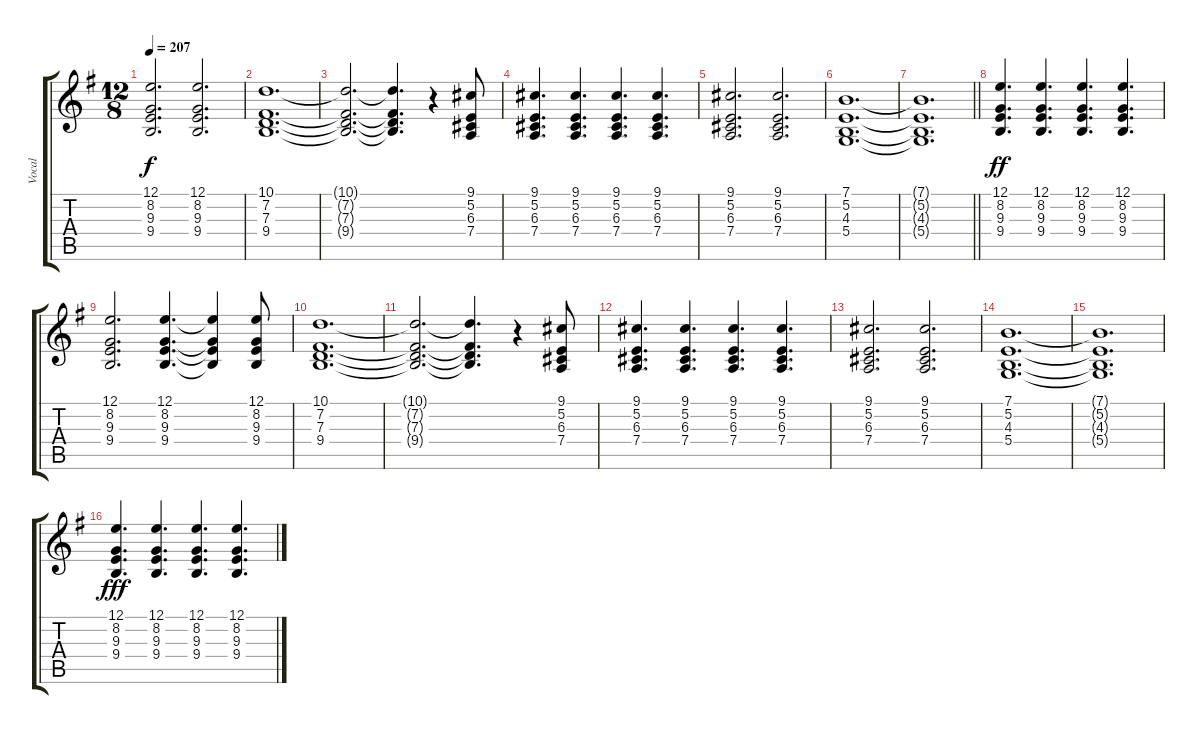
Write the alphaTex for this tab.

\track ("Vocal" "Vocal") {instrument tenorsax}
\staff {score tabs}
\tuning (E4 B3 G3 D3 A2 E2) {hide}
\ts (12 8)
\tempo 207
\clef g2
\ks g
(12.1 8.2 9.3 9.4).2{d dy f} (12.1 8.2 9.3 9.4).2{d} |
(10.1 7.2 7.3 9.4).1{d} |
(10.1{t} 7.2{t} 7.3{t} 9.4{t}).2{d} (10.1{t} 7.2{t} 7.3{t} 9.4{t}).4{d} r.4 (9.1 5.2 6.3 7.4).8 |
(9.1 5.2 6.3 7.4).4{d} (9.1 5.2 6.3 7.4).4{d} (9.1 5.2 6.3 7.4).4{d} (9.1 5.2 6.3 7.4).4{d} |
(9.1 5.2 6.3 7.4).2{d} (9.1 5.2 6.3 7.4).2{d} |
(7.1 5.2 4.3 5.4).1{d} |
\barLineRight lightlight
(7.1{t} 5.2{t} 4.3{t} 5.4{t}).1{d} |
(12.1 8.2 9.3 9.4).4{d dy ff} (12.1 8.2 9.3 9.4).4{d} (12.1 8.2 9.3 9.4).4{d} (12.1 8.2 9.3 9.4).4{d} |
(12.1 8.2 9.3 9.4).2{d} (12.1 8.2 9.3 9.4).4{d} (12.1{t} 8.2{t} 9.3{t} 9.4{t}).4 (12.1 8.2 9.3 9.4).8 |
(10.1 7.2 7.3 9.4).1{d} |
(10.1{t} 7.2{t} 7.3{t} 9.4{t}).2{d} (10.1{t} 7.2{t} 7.3{t} 9.4{t}).4{d} r.4 (9.1 5.2 6.3 7.4).8 |
(9.1 5.2 6.3 7.4).4{d} (9.1 5.2 6.3 7.4).4{d} (9.1 5.2 6.3 7.4).4{d} (9.1 5.2 6.3 7.4).4{d} |
(9.1 5.2 6.3 7.4).2{d} (9.1 5.2 6.3 7.4).2{d} |
(7.1 5.2 4.3 5.4).1{d} |
(7.1{t} 5.2{t} 4.3{t} 5.4{t}).1{d} |
(12.1 8.2 9.3 9.4).4{d dy fff} (12.1 8.2 9.3 9.4).4{d} (12.1 8.2 9.3 9.4).4{d} (12.1 8.2 9.3 9.4).4{d}
